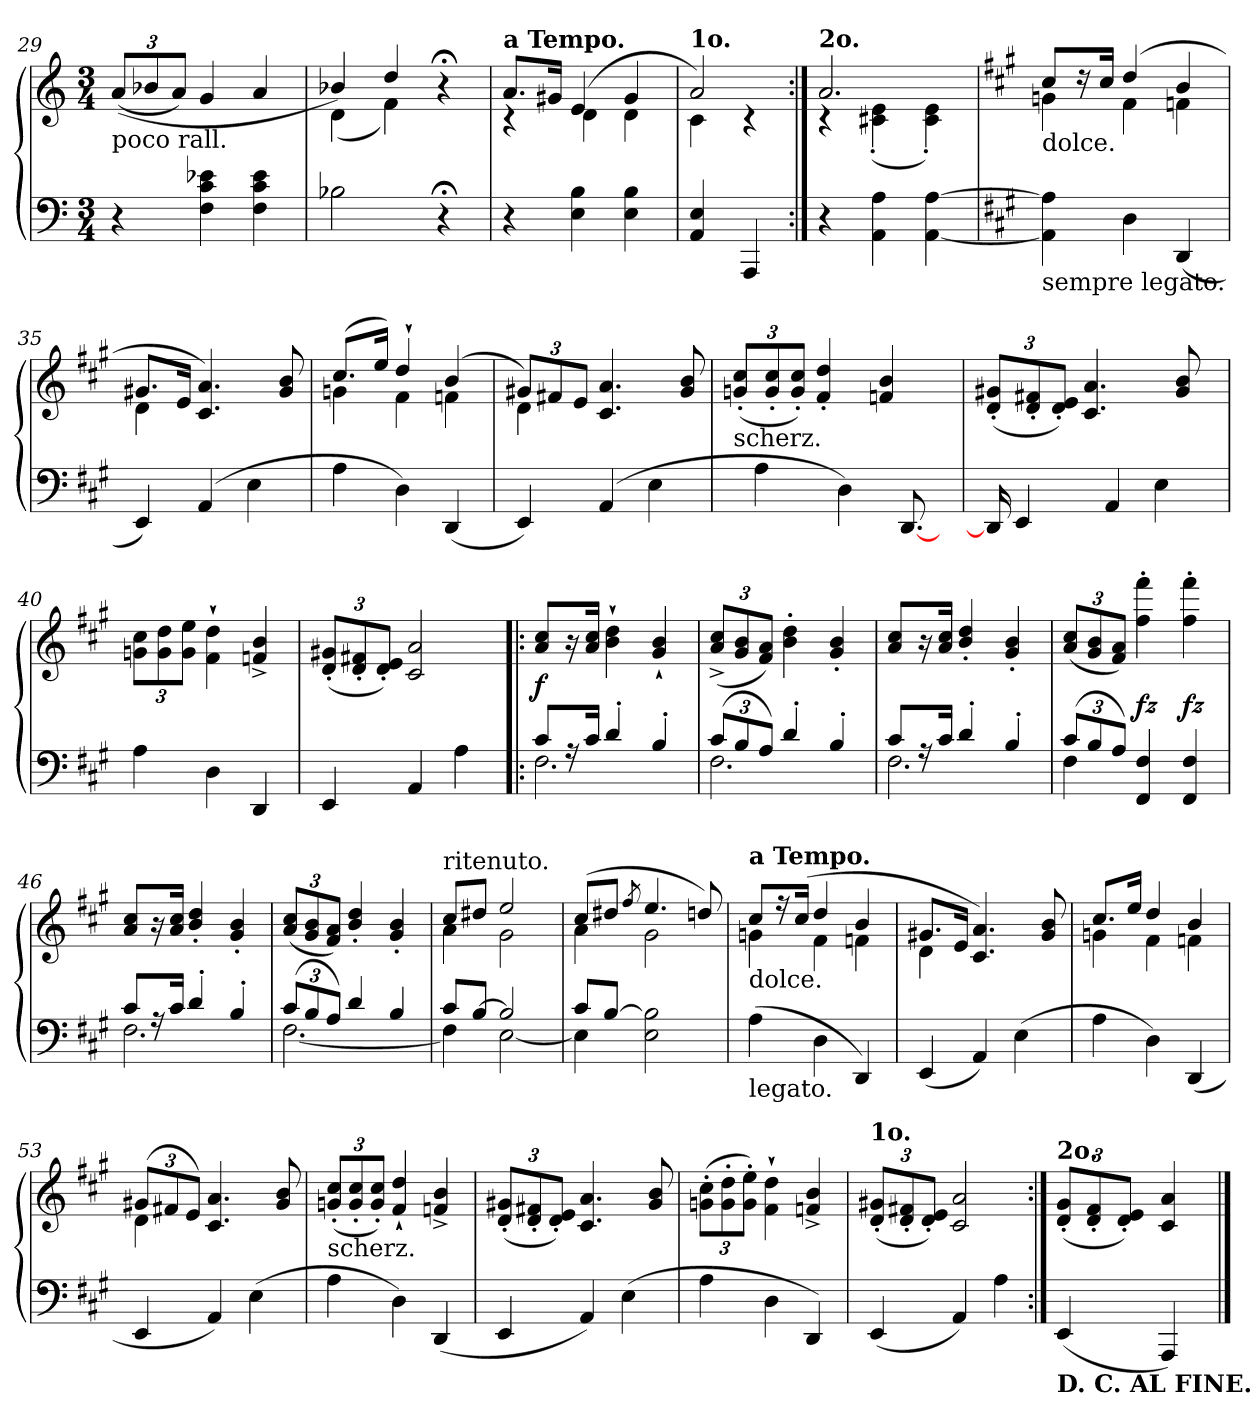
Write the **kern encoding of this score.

**kern	**kern	**dynam
*part1	*part1	*part1
*staff2	*staff1	*staff1/2
*clefF4	*clefG2	*
*k[]	*k[]	*
*a:	*a:	*
*M3/4	*M3/4	*
*	*Xbrackettup	*
=29	=29	=29
!	!LO:TX:b:t=poco rall.	!
4r	(<(>12aL	.
.	12b-X	.
.	12aJ)	.
4e-X 4c 4F	4g	.
4e- 4c 4F	4a	.
=30	=30	=30
*	*^	*
2B-X	4b-X)	(<4d	.
.	4dd	4f)	.
4r;<	4r;<	4ryy	.
=31	=31	=31	=31
!	!LO:TX:a:B:t=a Tempo.	!	!
4r	8.aL	4rc	.
.	16g#XJk	.	.
4B 4E	(>4e	4d	.
4B 4E	4g#	4d	.
=32	=32	=32	=32
!	!LO:TX:a:B:t=1o.	!	!
4E 4AA	2a)	4c	.
4AAA	.	4rc	.
=33:|!	=33:|!	=33:|!	=33:|!
!	!LO:TX:a:B:t=2o.	!	!
4r	2.a	4rc	.
4A 4AA	.	(>4e'> 4c#X'>	.
[4A [4AA	.	4e'> 4c#'>)	.
=34	=34	=34	=34
*k[f#c#g#]	*k[f#c#g#]	*	*
!	!LO:TX:b:t=dolce.	!	!
!LO:TX:b:t=sempre legato.	!	!	!
4A] 4AA]	8cc#L	4gn	.
.	16rdd	.	.
.	16cc#Jk	.	.
4D	(>4dd	4f#	.
(<4DD	4b	4fn	.
=35	=35	=35	=35
4EE)	8.g#XL	4d	.
.	16eJk	.	.
(>4AA	4.a 4.c#)	2ryy	.
4E	.	.	.
.	8b 8g#	.	.
=36	=36	=36	=36
4A	(>8.cc#L	4gn	.
.	16eeJk)	.	.
4D)	4dd`	4f#	.
(<4DD	(>4b	4fn	.
=37	=37	=37	=37
4EE)	(12g#XL)	4d)	.
.	12f#X	.	.
.	(<12eJ)	.	.
!	!	!LO:N:vis=2	!
(>4AA	4.a 4.c#	4..ryy	.
!LO:N:vis=4	!	!	!
8.E	.	.	.
!	!LO:N:vis=8	!	!
.	16b 16g#	.	.
*	*v	*v	*
=38	=38	=38
!	!LO:TX:b:t=scherz.	!
16ryy	(<12cc#' 12gn'L	.
4A	.	.
.	12cc#' 12g'	.
.	12cc#' 12g'J)	.
.	4dd' 4f#'	.
4D)	.	.
.	4b 4fn	.
[8.DD	.	.
16ryy	16ryy	.
=39	=39	=39
16DD]	(<12g#X' 12d'L	.
4EE	.	.
.	12f#X' 12d'	.
.	12e' 12d'J)	.
.	4.a 4.c#	.
4AA	.	.
4E	.	.
.	8b 8g#	.
.	16ryy	.
=40	=40	=40
4A	12cc#\ 12gn\L	.
.	12dd 12g	.
.	12ee 12gJ	.
4D	4dd`\ 4f#`\	.
4DD	4b^> 4fn^>	.
=41	=41	=41
4EE	(<12g#X' 12d'L	.
.	12f#X' 12d'	.
.	12e' 12d'J)	.
4AA	2a 2c#	.
4A	.	.
=42!|:	=42!|:	=42!|:
*^	*	*
8c#L	2.F#	8cc#/ 8a/L	f
16rA	.	16r	.
16c#Jk	.	16cc# 16aJk	.
4d'<	.	4dd` 4b`	.
4B'<	.	4b` 4g#`	.
=43	=43	=43	=43
*Xbrackettup	*	*	*
(12c#L	2.F#	(<12cc#^ 12a^L	.
12B	.	12b 12g#	.
12AJ)	.	12a 12f#J)	.
4d'<	.	4dd' 4b'	.
4B'<	.	4b' 4g#'	.
=44	=44	=44	=44
8c#L	2.F#	8cc#/ 8a/L	.
16rA	.	16r	.
16c#Jk	.	16cc# 16aJk	.
4d'<	.	4dd'/ 4b'/	.
4B'<	.	4b' 4g#'	.
=45	=45	=45	=45
(<12c#L	4F#	(<12cc# 12aL	.
12B	.	12b 12g#	.
12AJ)	.	12a 12f#J)	.
4F# 4FF#	2ryy	4fff#' 4ff#'	fz
4F# 4FF#	.	4fff#' 4ff#'	fz
=46	=46	=46	=46
8c#L	2.F#	8cc#/ 8a/L	.
16rA	.	16r	.
16c#Jk	.	16cc# 16aJk	.
4d'<	.	4dd'/ 4b'/	.
4B'<	.	4b' 4g#'	.
=47	=47	=47	=47
(<12c#L	[2.F#	(<12cc# 12aL	.
12B	.	12b 12g#	.
12AJ)	.	12a 12f#J)	.
4d	.	4dd'/ 4b'/	.
4B	.	4b' 4g#'	.
=48	=48	=48	=48
*	*	*^	*
!	!	!LO:TX:a:t=ritenuto.	!	!
8c#L	4F#]	8cc#L	4a	.
[8BJ	.	8dd#XJ	.	.
2B]	[2E	2ee	2g#	.
=49	=49	=49	=49	=49
8c#L	4E]	(>8cc#L	4a	.
[8BJ	.	8dd#XJ	.	.
.	.	8qff#/	.	.
2ryy	2B] 2E	4.ee	2g#	.
.	.	8ddn)	.	.
*v	*v	*	*	*
=50	=50	=50	=50
!	!LO:TX:b:t=dolce.	!	!
!	!LO:TX:a:B:t=a Tempo.	!	!
!LO:TX:b:t=legato.	!	!	!
(>4A	8cc#L	4gn	.
.	16r	.	.
.	(>16cc#Jk	.	.
4D	4dd	4f#	.
4DD)	4b	4fn	.
=51	=51	=51	=51
(<4EE	8.g#XL	4d	.
.	16eJk	.	.
4AA)	4.a 4.c#)	2ryy	.
(>4E	.	.	.
.	8b 8g#	.	.
=52	=52	=52	=52
4A	8.cc#L	4gn	.
.	16eeJk	.	.
4D)	4dd	4f#	.
(<4DD	4b	4fn	.
=53	=53	=53	=53
4EE	(>12g#XL	4d	.
.	12f#X	.	.
.	12eJ)	.	.
4AA)	4.a 4.c#	2ryy	.
(>4E	.	.	.
.	8b 8g#	.	.
*	*v	*v	*
=54	=54	=54
!	!LO:TX:b:t=scherz.	!
4A	(<12cc#' 12gn'L	.
.	12cc#' 12g'	.
.	12cc#' 12g'J)	.
4D)	4dd` 4f#`	.
(<4DD	4b^> 4fn^>	.
=55	=55	=55
4EE	(<12g#X' 12d'L	.
.	12f#X' 12d'	.
.	12e' 12d'J)	.
4AA)	4.a 4.c#	.
(>4E	.	.
.	8b 8g#	.
=56	=56	=56
4A	(>12cc#' 12gn'L	.
.	12dd' 12g'	.
.	12ee' 12g'J)	.
4D	4dd`\ 4f#`\	.
4DD)	4b^>/ 4fn^>/	.
=57	=57	=57
!	!LO:TX:a:B:t=1o.	!
(<4EE	(<12g#X' 12d'L	.
.	12f#X' 12d'	.
.	12e' 12d'J)	.
4AA)	2a 2c#	.
4A	.	.
=58:|!	=58:|!	=58:|!
!	!LO:TX:a:B:t=2o.	!
!LO:TX:b:B:t=D. C. AL FINE.	!	!
(<4EE	(<12g#' 12d'L	.
.	12f#' 12d'	.
.	12e' 12d'J)	.
4AAA)	4a 4c#	.
==	==	==
*-	*-	*-
